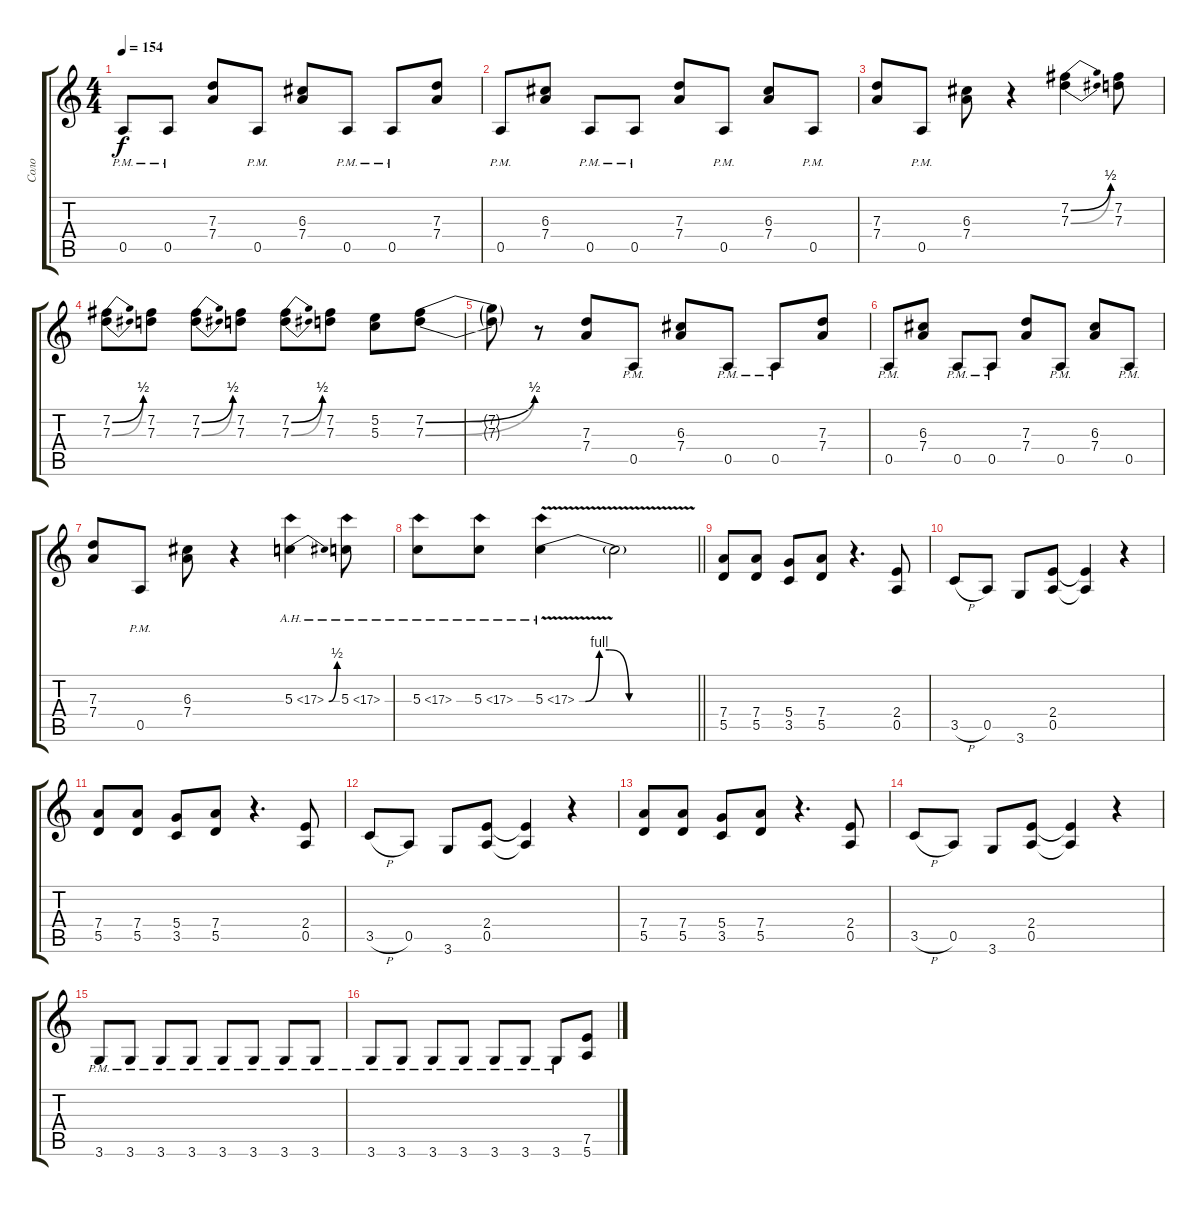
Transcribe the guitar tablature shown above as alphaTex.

\track ("Соло" "Соло") {instrument distortionguitar}
\staff {score tabs}
\tuning (E4 B3 G3 D3 A2 E2) {hide}
\ts (4 4)
\tempo 154
\clef g2
\ks c
0.5{pm}.8{dy f} 0.5{pm}.8 (7.3 7.4).8 0.5{pm}.8 (6.3 7.4).8 0.5{pm}.8 0.5{pm}.8 (7.3 7.4).8 |
0.5{pm}.8 (6.3 7.4).8 0.5{pm}.8 0.5{pm}.8 (7.3 7.4).8 0.5{pm}.8 (6.3 7.4).8 0.5{pm}.8 |
(7.3 7.4).8 0.5{pm}.8 (6.3 7.4).8 r.4 (7.2{be (bend 0 0 60 2)} 7.3{be (bend 0 0 60 2)}).4 (7.2 7.3).8 |
(7.2{be (bend 0 0 60 2)} 7.3{be (bend 0 0 60 2)}).8 (7.2 7.3).8 (7.2{be (bend 0 0 60 2)} 7.3{be (bend 0 0 60 2)}).8 (7.2 7.3).8 (7.2{be (bend 0 0 60 2)} 7.3{be (bend 0 0 60 2)}).8 (7.2 7.3).8 (5.2 5.3).8 (7.2{be (bend 0 0 60 2)} 7.3{be (bend 0 0 60 2)}).8 |
(7.2{t} 7.3{t}).8 r.8 (7.3 7.4).8 0.5{pm}.8 (6.3 7.4).8 0.5{pm}.8 0.5{pm}.8 (7.3 7.4).8 |
0.5{pm}.8 (6.3 7.4).8 0.5{pm}.8 0.5{pm}.8 (7.3 7.4).8 0.5{pm}.8 (6.3 7.4).8 0.5{pm}.8 |
(7.3 7.4).8 0.5{pm}.8 (6.3 7.4).8 r.4 5.3{be (bend 0 0 60 2) ah 12}.4 5.3{ah 12}.8 |
\barLineRight lightlight
5.3{ah 12}.8 5.3{ah 12}.8 5.3{be (custom 0 0 3 0 10 4 15 4 25 0 60 0) ah 12 v}.4 5.3{t}.2 |
(7.4 5.5).8 (7.4 5.5).8 (5.4 3.5).8 (7.4 5.5).8 r.4{d} (2.4 0.5).8 |
3.5{h}.8 0.5.8 3.6.8 (2.4 0.5).8 (2.4{t} 0.5{t}).4 r.4 |
(7.4 5.5).8 (7.4 5.5).8 (5.4 3.5).8 (7.4 5.5).8 r.4{d} (2.4 0.5).8 |
3.5{h}.8 0.5.8 3.6.8 (2.4 0.5).8 (2.4{t} 0.5{t}).4 r.4 |
(7.4 5.5).8 (7.4 5.5).8 (5.4 3.5).8 (7.4 5.5).8 r.4{d} (2.4 0.5).8 |
3.5{h}.8 0.5.8 3.6.8 (2.4 0.5).8 (2.4{t} 0.5{t}).4 r.4 |
3.6{pm}.8 3.6{pm}.8 3.6{pm}.8 3.6{pm}.8 3.6{pm}.8 3.6{pm}.8 3.6{pm}.8 3.6{pm}.8 |
3.6{pm}.8 3.6{pm}.8 3.6{pm}.8 3.6{pm}.8 3.6{pm}.8 3.6{pm}.8 3.6{pm}.8 (7.5 5.6).8
